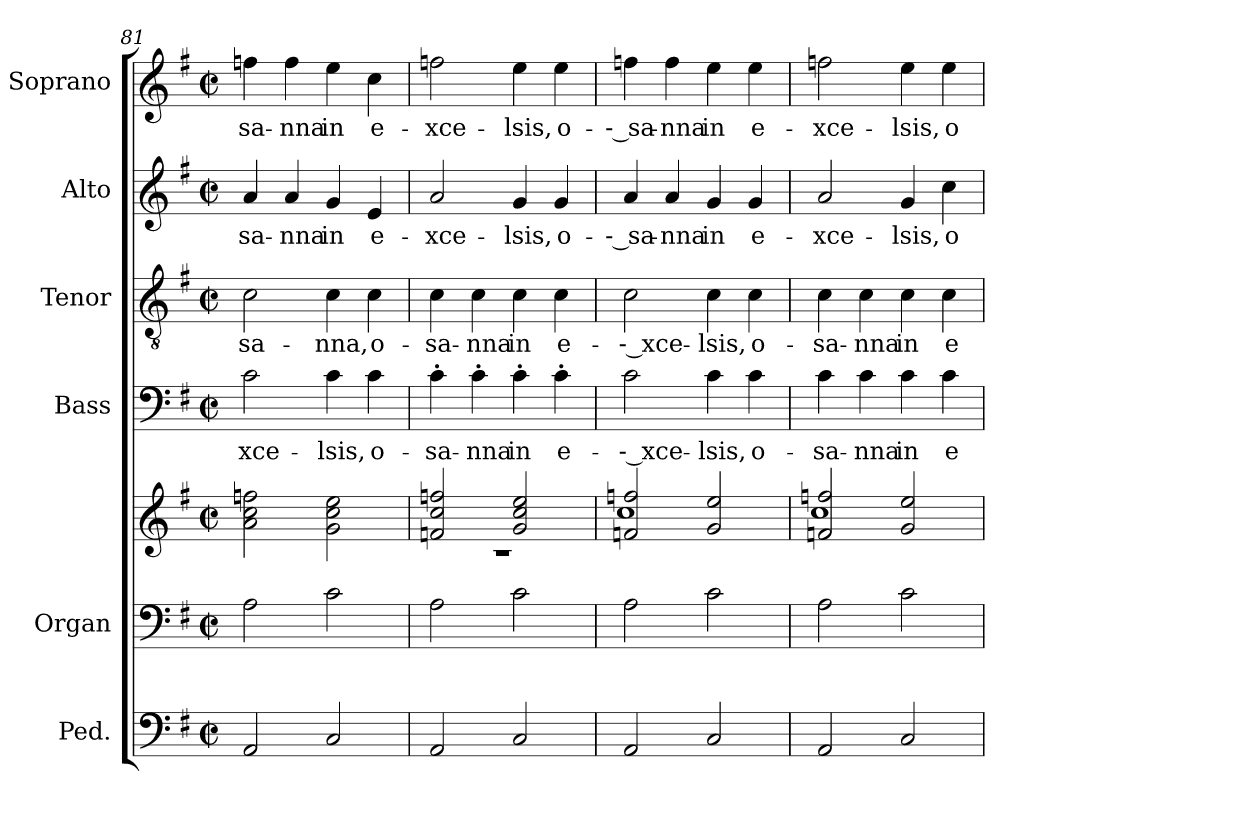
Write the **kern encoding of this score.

**kern	**kern	**kern	**kern	**text	**kern	**text	**kern	**text	**kern	**text
*part6	*part5	*part5	*part4	*part4	*part3	*part3	*part2	*part2	*part1	*part1
*staff7	*staff6	*staff5	*staff4	*staff4	*staff3	*staff3	*staff2	*staff2	*staff1	*staff1
*I"Ped.	*I"Organ	*	*I"Bass	*	*I"Tenor	*	*I"Alto	*	*I"Soprano	*
*	*I'Org.	*	*I'B.	*	*I'T.	*	*I'A.	*	*I'S.	*
*clefF4	*clefF4	*clefG2	*clefF4	*	*clefGv2	*	*clefG2	*	*clefG2	*
*	*	*	*	*	*ITrd7c12	*	*	*	*	*
*k[f#]	*k[f#]	*k[f#]	*k[f#]	*	*k[f#]	*	*k[f#]	*	*k[f#]	*
*G:	*G:	*G:	*G:	*	*G:	*	*G:	*	*G:	*
*M2/2	*M2/2	*M2/2	*M2/2	*	*M2/2	*	*M2/2	*	*M2/2	*
*met(c|)	*met(c|)	*met(c|)	*met(c|)	*	*met(c|)	*	*met(c|)	*	*met(c|)	*
=81	=81	=81	=81	=81	=81	=81	=81	=81	=81	=81
!	!	!	!	!LO:LY:b:color=#000000	!	!	!	!	!	!
!	!	!	!	!	!	!LO:LY:b:color=#000000	!	!	!	!
!	!	!	!	!	!	!	!	!LO:LY:b:color=#000000	!	!
!	!	!	!	!	!	!	!	!	!	!LO:LY:b:color=#000000
2AAi/	2Ai\	2ai\ 2cci 2ffni	2ci\	-xce-	2Ci\	-sa-	4ai/	-sa-	4ffni\	-sa-
!	!	!	!	!	!	!	!	!LO:LY:b:color=#000000	!	!
!	!	!	!	!	!	!	!	!	!	!LO:LY:b:color=#000000
.	.	.	.	.	.	.	4ai/	-nna	4ffi\	-nna
!	!	!	!	!LO:LY:b:color=#000000	!	!	!	!	!	!
!	!	!	!	!	!	!LO:LY:b:color=#000000	!	!	!	!
!	!	!	!	!	!	!	!	!LO:LY:b:color=#000000	!	!
!	!	!	!	!	!	!	!	!	!	!LO:LY:b:color=#000000
2Ci/	2ci\	2gi\ 2cci 2eei	4ci\	-lsis,	4Ci\	-nna,	4gi/	in	4eei\	in
!	!	!	!	!LO:LY:b:color=#000000	!	!	!	!	!	!
!	!	!	!	!	!	!LO:LY:b:color=#000000	!	!	!	!
!	!	!	!	!	!	!	!	!LO:LY:b:color=#000000	!	!
!	!	!	!	!	!	!	!	!	!	!LO:LY:b:color=#000000
.	.	.	4ci\	o-	4Ci\	o-	4ei/	e-	4cci\	e-
=82	=82	=82	=82	=82	=82	=82	=82	=82	=82	=82
*	*	*^	*	*	*	*	*	*	*	*
!	!	!	!	!	!LO:LY:b:color=#000000	!	!	!	!	!	!
!	!	!	!	!	!	!	!LO:LY:b:color=#000000	!	!	!	!
!	!	!	!	!	!	!	!	!	!LO:LY:b:color=#000000	!	!
!	!	!	!	!	!	!	!	!	!	!	!LO:LY:b:color=#000000
2AAi/	2Ai\	2fni/ 2cci 2ffni	1r	4c'i\	-sa-	4Ci\	-sa-	2ai/	-xce-	2ffni\	-xce-
!	!	!	!	!	!LO:LY:b:color=#000000	!	!	!	!	!	!
!	!	!	!	!	!	!	!LO:LY:b:color=#000000	!	!	!	!
.	.	.	.	4c'i\	-nna	4Ci\	-nna	.	.	.	.
!	!	!	!	!	!LO:LY:b:color=#000000	!	!	!	!	!	!
!	!	!	!	!	!	!	!LO:LY:b:color=#000000	!	!	!	!
!	!	!	!	!	!	!	!	!	!LO:LY:b:color=#000000	!	!
!	!	!	!	!	!	!	!	!	!	!	!LO:LY:b:color=#000000
2Ci/	2ci\	2gi/ 2cci 2eei	.	4c'i\	in	4Ci\	in	4gi/	-lsis,	4eei\	-lsis,
!	!	!	!	!	!LO:LY:b:color=#000000	!	!	!	!	!	!
!	!	!	!	!	!	!	!LO:LY:b:color=#000000	!	!	!	!
!	!	!	!	!	!	!	!	!	!LO:LY:b:color=#000000	!	!
!	!	!	!	!	!	!	!	!	!	!	!LO:LY:b:color=#000000
.	.	.	.	4c'i\	e-	4Ci\	e-	4gi/	o-	4eei\	o-
!!LO:PB:g=z
=83	=83	=83	=83	=83	=83	=83	=83	=83	=83	=83	=83
!	!	!	!	!	!LO:LY:b:color=#000000	!	!	!	!	!	!
!	!	!	!	!	!	!	!LO:LY:b:color=#000000	!	!	!	!
!	!	!	!	!	!	!	!	!	!LO:LY:b:color=#000000	!	!
!	!	!	!	!	!	!	!	!	!	!	!LO:LY:b:color=#000000
2AAi/	2Ai\	2fni/ 2ffni	1cci	2ci\	-- xce-	2Ci\	-- xce-	4ai/	-- sa-	4ffni\	-- sa-
!	!	!	!	!	!	!	!	!	!LO:LY:b:color=#000000	!	!
!	!	!	!	!	!	!	!	!	!	!	!LO:LY:b:color=#000000
.	.	.	.	.	.	.	.	4ai/	-nna	4ffi\	-nna
!	!	!	!	!	!LO:LY:b:color=#000000	!	!	!	!	!	!
!	!	!	!	!	!	!	!LO:LY:b:color=#000000	!	!	!	!
!	!	!	!	!	!	!	!	!	!LO:LY:b:color=#000000	!	!
!	!	!	!	!	!	!	!	!	!	!	!LO:LY:b:color=#000000
2Ci/	2ci\	2gi/ 2eei	.	4ci\	-lsis,	4Ci\	-lsis,	4gi/	in	4eei\	in
!	!	!	!	!	!LO:LY:b:color=#000000	!	!	!	!	!	!
!	!	!	!	!	!	!	!LO:LY:b:color=#000000	!	!	!	!
!	!	!	!	!	!	!	!	!	!LO:LY:b:color=#000000	!	!
!	!	!	!	!	!	!	!	!	!	!	!LO:LY:b:color=#000000
.	.	.	.	4ci\	o-	4Ci\	o-	4gi/	e-	4eei\	e-
=84	=84	=84	=84	=84	=84	=84	=84	=84	=84	=84	=84
!	!	!	!	!	!LO:LY:b:color=#000000	!	!	!	!	!	!
!	!	!	!	!	!	!	!LO:LY:b:color=#000000	!	!	!	!
!	!	!	!	!	!	!	!	!	!LO:LY:b:color=#000000	!	!
!	!	!	!	!	!	!	!	!	!	!	!LO:LY:b:color=#000000
2AAi/	2Ai\	2fni/ 2ffni	1cci	4ci\	-sa-	4Ci\	-sa-	2ai/	-xce-	2ffni\	-xce-
!	!	!	!	!	!LO:LY:b:color=#000000	!	!	!	!	!	!
!	!	!	!	!	!	!	!LO:LY:b:color=#000000	!	!	!	!
.	.	.	.	4ci\	-nna	4Ci\	-nna	.	.	.	.
!	!	!	!	!	!LO:LY:b:color=#000000	!	!	!	!	!	!
!	!	!	!	!	!	!	!LO:LY:b:color=#000000	!	!	!	!
!	!	!	!	!	!	!	!	!	!LO:LY:b:color=#000000	!	!
!	!	!	!	!	!	!	!	!	!	!	!LO:LY:b:color=#000000
2Ci/	2ci\	2gi/ 2eei	.	4ci\	in	4Ci\	in	4gi/	-lsis,	4eei\	-lsis,
!	!	!	!	!	!LO:LY:b:color=#000000	!	!	!	!	!	!
!	!	!	!	!	!	!	!LO:LY:b:color=#000000	!	!	!	!
!	!	!	!	!	!	!	!	!	!LO:LY:b:color=#000000	!	!
!	!	!	!	!	!	!	!	!	!	!	!LO:LY:b:color=#000000
.	.	.	.	4ci\	e-	4Ci\	e-	4cci\	o-	4eei\	o-
*	*	*v	*v	*	*	*	*	*	*	*	*
=	=	=	=	=	=	=	=	=	=	=
*-	*-	*-	*-	*-	*-	*-	*-	*-	*-	*-
